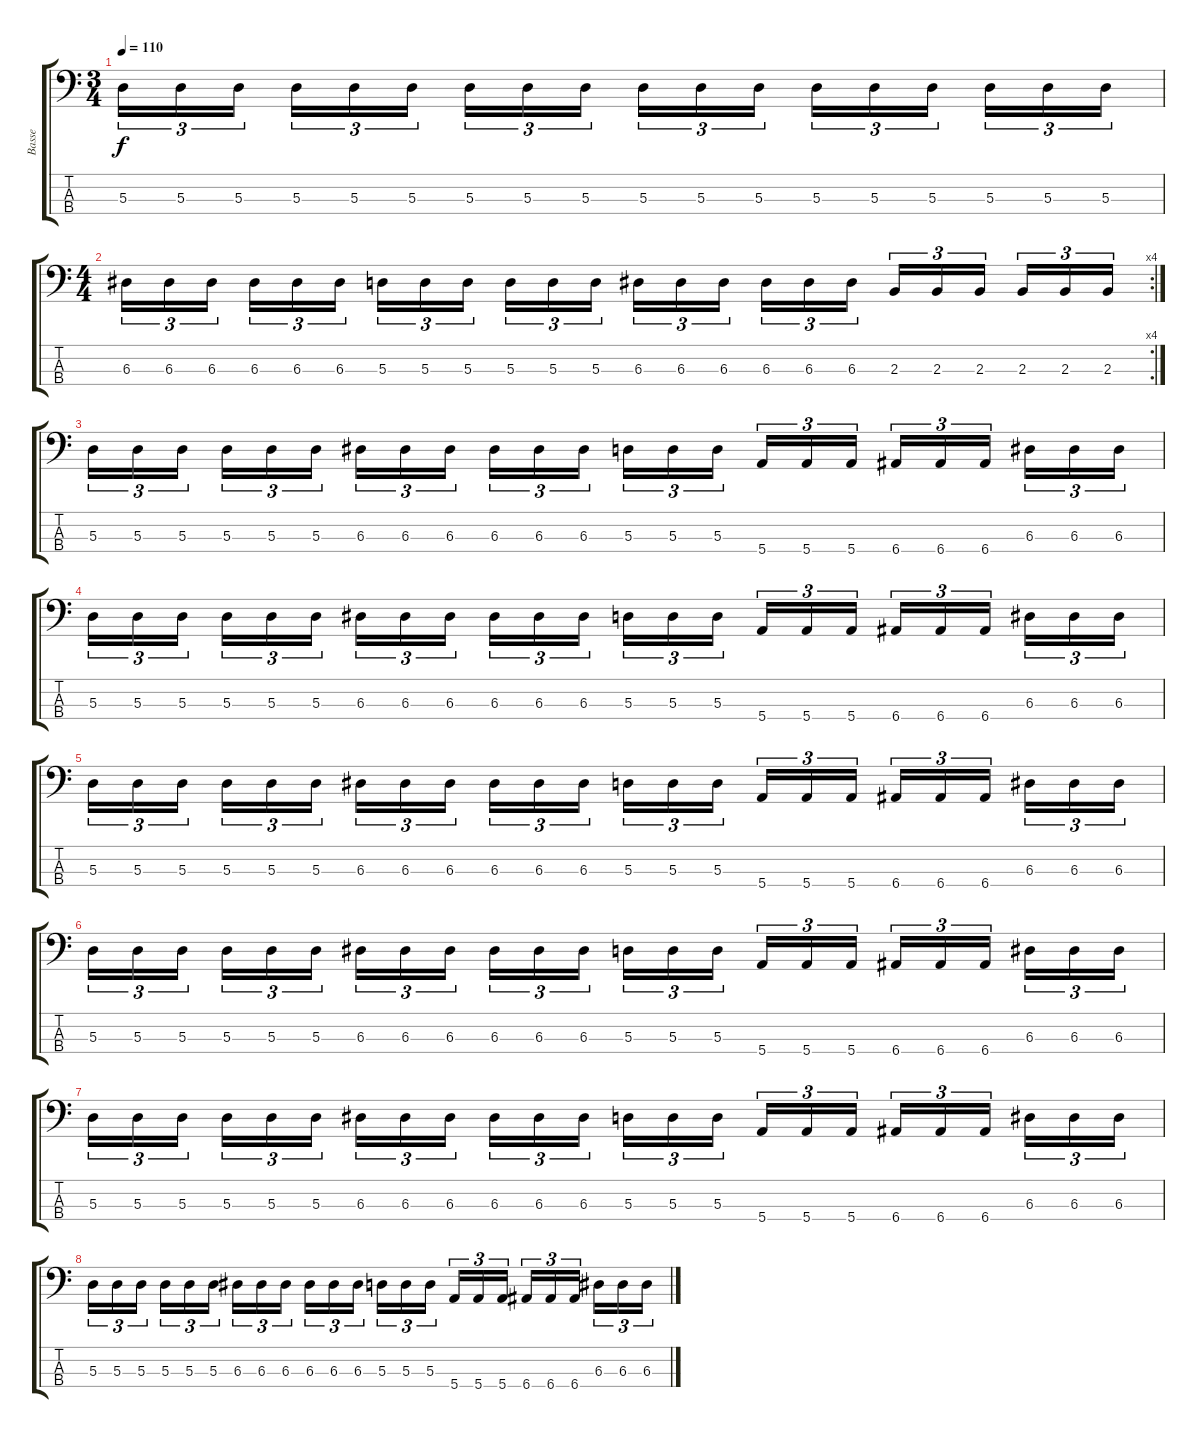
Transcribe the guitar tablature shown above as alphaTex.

\track ("Basse" "Basse") {instrument electricbassfinger}
\staff {score tabs}
\tuning (G2 D2 A1 E1) {hide}
\ts (3 4)
\tempo 110
\clef f4
\ks c
5.3.16{tu (3 2) dy f} 5.3.16{tu (3 2)} 5.3.16{tu (3 2) beam splitsecondary} 5.3.16{tu (3 2)} 5.3.16{tu (3 2)} 5.3.16{tu (3 2)} 5.3.16{tu (3 2)} 5.3.16{tu (3 2)} 5.3.16{tu (3 2) beam splitsecondary} 5.3.16{tu (3 2)} 5.3.16{tu (3 2)} 5.3.16{tu (3 2)} 5.3.16{tu (3 2)} 5.3.16{tu (3 2)} 5.3.16{tu (3 2) beam splitsecondary} 5.3.16{tu (3 2)} 5.3.16{tu (3 2)} 5.3.16{tu (3 2)} |
\rc 4
\ts (4 4)
6.3.16{tu (3 2)} 6.3.16{tu (3 2)} 6.3.16{tu (3 2) beam splitsecondary} 6.3.16{tu (3 2)} 6.3.16{tu (3 2)} 6.3.16{tu (3 2)} 5.3.16{tu (3 2)} 5.3.16{tu (3 2)} 5.3.16{tu (3 2) beam splitsecondary} 5.3.16{tu (3 2)} 5.3.16{tu (3 2)} 5.3.16{tu (3 2)} 6.3.16{tu (3 2)} 6.3.16{tu (3 2)} 6.3.16{tu (3 2) beam splitsecondary} 6.3.16{tu (3 2)} 6.3.16{tu (3 2)} 6.3.16{tu (3 2)} 2.3.16{tu (3 2)} 2.3.16{tu (3 2)} 2.3.16{tu (3 2) beam splitsecondary} 2.3.16{tu (3 2)} 2.3.16{tu (3 2)} 2.3.16{tu (3 2)} |
5.3.16{tu (3 2)} 5.3.16{tu (3 2)} 5.3.16{tu (3 2) beam splitsecondary} 5.3.16{tu (3 2)} 5.3.16{tu (3 2)} 5.3.16{tu (3 2)} 6.3.16{tu (3 2)} 6.3.16{tu (3 2)} 6.3.16{tu (3 2) beam splitsecondary} 6.3.16{tu (3 2)} 6.3.16{tu (3 2)} 6.3.16{tu (3 2)} 5.3.16{tu (3 2)} 5.3.16{tu (3 2)} 5.3.16{tu (3 2) beam splitsecondary} 5.4.16{tu (3 2)} 5.4.16{tu (3 2)} 5.4.16{tu (3 2)} 6.4.16{tu (3 2)} 6.4.16{tu (3 2)} 6.4.16{tu (3 2) beam splitsecondary} 6.3.16{tu (3 2)} 6.3.16{tu (3 2)} 6.3.16{tu (3 2)} |
5.3.16{tu (3 2)} 5.3.16{tu (3 2)} 5.3.16{tu (3 2) beam splitsecondary} 5.3.16{tu (3 2)} 5.3.16{tu (3 2)} 5.3.16{tu (3 2)} 6.3.16{tu (3 2)} 6.3.16{tu (3 2)} 6.3.16{tu (3 2) beam splitsecondary} 6.3.16{tu (3 2)} 6.3.16{tu (3 2)} 6.3.16{tu (3 2)} 5.3.16{tu (3 2)} 5.3.16{tu (3 2)} 5.3.16{tu (3 2) beam splitsecondary} 5.4.16{tu (3 2)} 5.4.16{tu (3 2)} 5.4.16{tu (3 2)} 6.4.16{tu (3 2)} 6.4.16{tu (3 2)} 6.4.16{tu (3 2) beam splitsecondary} 6.3.16{tu (3 2)} 6.3.16{tu (3 2)} 6.3.16{tu (3 2)} |
5.3.16{tu (3 2)} 5.3.16{tu (3 2)} 5.3.16{tu (3 2) beam splitsecondary} 5.3.16{tu (3 2)} 5.3.16{tu (3 2)} 5.3.16{tu (3 2)} 6.3.16{tu (3 2)} 6.3.16{tu (3 2)} 6.3.16{tu (3 2) beam splitsecondary} 6.3.16{tu (3 2)} 6.3.16{tu (3 2)} 6.3.16{tu (3 2)} 5.3.16{tu (3 2)} 5.3.16{tu (3 2)} 5.3.16{tu (3 2) beam splitsecondary} 5.4.16{tu (3 2)} 5.4.16{tu (3 2)} 5.4.16{tu (3 2)} 6.4.16{tu (3 2)} 6.4.16{tu (3 2)} 6.4.16{tu (3 2) beam splitsecondary} 6.3.16{tu (3 2)} 6.3.16{tu (3 2)} 6.3.16{tu (3 2)} |
5.3.16{tu (3 2)} 5.3.16{tu (3 2)} 5.3.16{tu (3 2) beam splitsecondary} 5.3.16{tu (3 2)} 5.3.16{tu (3 2)} 5.3.16{tu (3 2)} 6.3.16{tu (3 2)} 6.3.16{tu (3 2)} 6.3.16{tu (3 2) beam splitsecondary} 6.3.16{tu (3 2)} 6.3.16{tu (3 2)} 6.3.16{tu (3 2)} 5.3.16{tu (3 2)} 5.3.16{tu (3 2)} 5.3.16{tu (3 2) beam splitsecondary} 5.4.16{tu (3 2)} 5.4.16{tu (3 2)} 5.4.16{tu (3 2)} 6.4.16{tu (3 2)} 6.4.16{tu (3 2)} 6.4.16{tu (3 2) beam splitsecondary} 6.3.16{tu (3 2)} 6.3.16{tu (3 2)} 6.3.16{tu (3 2)} |
5.3.16{tu (3 2)} 5.3.16{tu (3 2)} 5.3.16{tu (3 2) beam splitsecondary} 5.3.16{tu (3 2)} 5.3.16{tu (3 2)} 5.3.16{tu (3 2)} 6.3.16{tu (3 2)} 6.3.16{tu (3 2)} 6.3.16{tu (3 2) beam splitsecondary} 6.3.16{tu (3 2)} 6.3.16{tu (3 2)} 6.3.16{tu (3 2)} 5.3.16{tu (3 2)} 5.3.16{tu (3 2)} 5.3.16{tu (3 2) beam splitsecondary} 5.4.16{tu (3 2)} 5.4.16{tu (3 2)} 5.4.16{tu (3 2)} 6.4.16{tu (3 2)} 6.4.16{tu (3 2)} 6.4.16{tu (3 2) beam splitsecondary} 6.3.16{tu (3 2)} 6.3.16{tu (3 2)} 6.3.16{tu (3 2)} |
5.3.16{tu (3 2)} 5.3.16{tu (3 2)} 5.3.16{tu (3 2) beam splitsecondary} 5.3.16{tu (3 2)} 5.3.16{tu (3 2)} 5.3.16{tu (3 2)} 6.3.16{tu (3 2)} 6.3.16{tu (3 2)} 6.3.16{tu (3 2) beam splitsecondary} 6.3.16{tu (3 2)} 6.3.16{tu (3 2)} 6.3.16{tu (3 2)} 5.3.16{tu (3 2)} 5.3.16{tu (3 2)} 5.3.16{tu (3 2) beam splitsecondary} 5.4.16{tu (3 2)} 5.4.16{tu (3 2)} 5.4.16{tu (3 2)} 6.4.16{tu (3 2)} 6.4.16{tu (3 2)} 6.4.16{tu (3 2) beam splitsecondary} 6.3.16{tu (3 2)} 6.3.16{tu (3 2)} 6.3.16{tu (3 2)}
